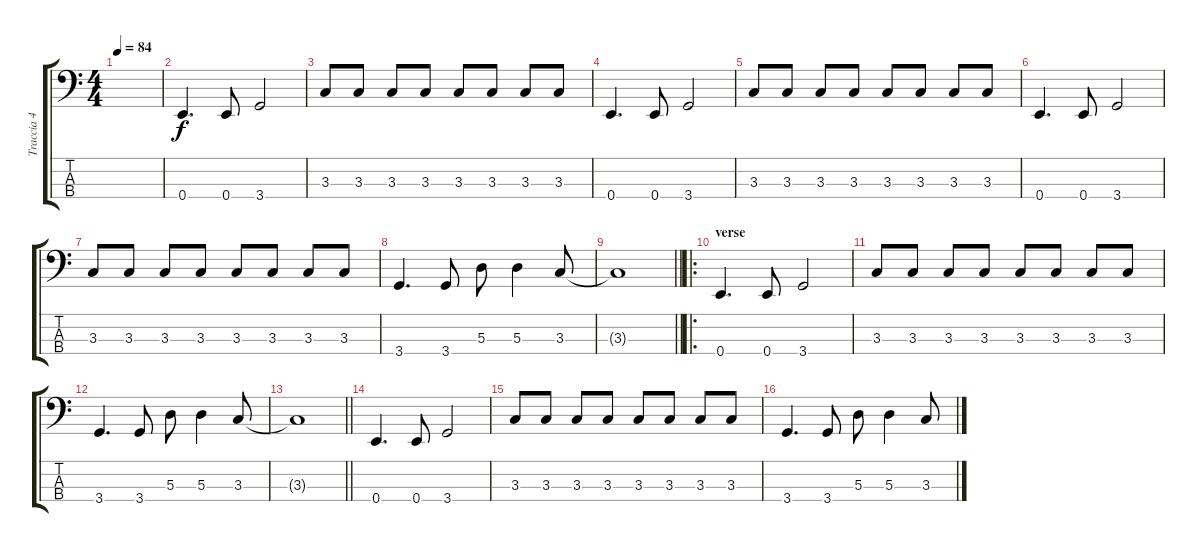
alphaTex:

\track ("Traccia 4" "Traccia 4") {instrument electricbassfinger}
\staff {score tabs}
\tuning (G2 D2 A1 E1) {hide}
\ts (4 4)
\tempo 84
\clef f4
\ks c
|
0.4.4{d} 0.4.8 3.4.2 |
3.3.8 3.3.8 3.3.8 3.3.8 3.3.8 3.3.8 3.3.8 3.3.8 |
0.4.4{d} 0.4.8 3.4.2 |
3.3.8 3.3.8 3.3.8 3.3.8 3.3.8 3.3.8 3.3.8 3.3.8 |
0.4.4{d} 0.4.8 3.4.2 |
3.3.8 3.3.8 3.3.8 3.3.8 3.3.8 3.3.8 3.3.8 3.3.8 |
3.4.4{d} 3.4.8 5.3.8 5.3.4 3.3.8 |
\barLineRight lightlight
3.3{t}.1 |
\ro
\section ("" "verse")
0.4.4{d} 0.4.8 3.4.2 |
3.3.8 3.3.8 3.3.8 3.3.8 3.3.8 3.3.8 3.3.8 3.3.8 |
3.4.4{d} 3.4.8 5.3.8 5.3.4 3.3.8 |
\barLineRight lightlight
3.3{t}.1 |
0.4.4{d} 0.4.8 3.4.2 |
3.3.8 3.3.8 3.3.8 3.3.8 3.3.8 3.3.8 3.3.8 3.3.8 |
3.4.4{d} 3.4.8 5.3.8 5.3.4 3.3.8
